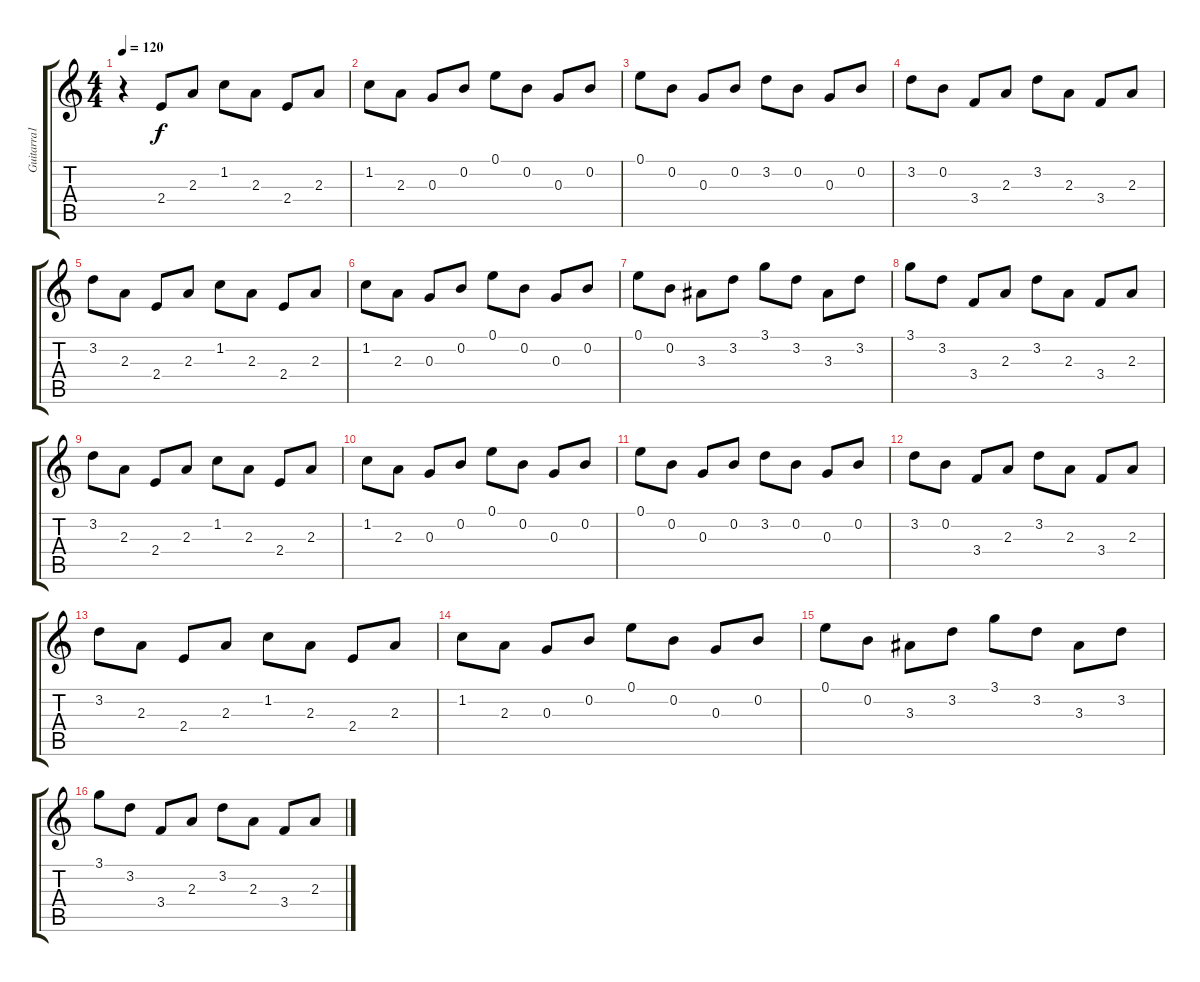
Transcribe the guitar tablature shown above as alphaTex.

\track ("Guitarra1" "Guitarra1") {instrument electricguitarmuted}
\staff {score tabs}
\tuning (E4 B3 G3 D3 A2 E2) {hide}
\ts (4 4)
\tempo 120
\clef g2
\ks c
r.4{dy f instrument electricguitarmuted} 2.4.8 2.3.8 1.2.8 2.3.8 2.4.8 2.3.8 |
1.2.8 2.3.8 0.3.8 0.2.8 0.1.8 0.2.8 0.3.8 0.2.8 |
0.1.8 0.2.8 0.3.8 0.2.8 3.2.8 0.2.8 0.3.8 0.2.8 |
3.2.8 0.2.8 3.4.8 2.3.8 3.2.8 2.3.8 3.4.8 2.3.8 |
3.2.8 2.3.8 2.4.8 2.3.8 1.2.8 2.3.8 2.4.8 2.3.8 |
1.2.8 2.3.8 0.3.8 0.2.8 0.1.8 0.2.8 0.3.8 0.2.8 |
0.1.8 0.2.8 3.3.8 3.2.8 3.1.8 3.2.8 3.3.8 3.2.8 |
3.1.8 3.2.8 3.4.8 2.3.8 3.2.8 2.3.8 3.4.8 2.3.8 |
3.2.8 2.3.8 2.4.8 2.3.8 1.2.8 2.3.8 2.4.8 2.3.8 |
1.2.8 2.3.8 0.3.8 0.2.8 0.1.8 0.2.8 0.3.8 0.2.8 |
0.1.8 0.2.8 0.3.8 0.2.8 3.2.8 0.2.8 0.3.8 0.2.8 |
3.2.8 0.2.8 3.4.8 2.3.8 3.2.8 2.3.8 3.4.8 2.3.8 |
3.2.8 2.3.8 2.4.8 2.3.8 1.2.8 2.3.8 2.4.8 2.3.8 |
1.2.8 2.3.8 0.3.8 0.2.8 0.1.8 0.2.8 0.3.8 0.2.8 |
0.1.8 0.2.8 3.3.8 3.2.8 3.1.8 3.2.8 3.3.8 3.2.8 |
3.1.8 3.2.8 3.4.8 2.3.8 3.2.8 2.3.8 3.4.8 2.3.8
